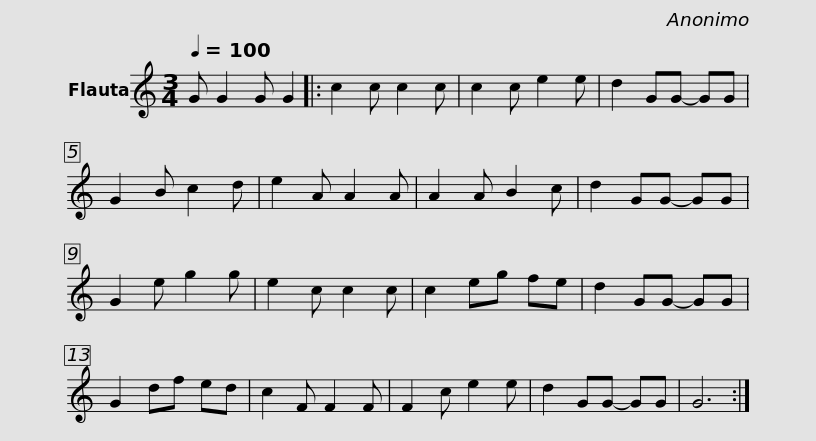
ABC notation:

X:1
L:1/8
Q:1/4=100
M:3/4
I:linebreak $
K:C
V:1 treble
V:1
 G G2 G G2 |: c2 c c2 c | c2 c e2 e | d2 GG- GG | G2 B c2 d |$ %5
 e2 A A2 A | A2 A B2 c | d2 GG- GG | G2 e g2 g | e2 c c2 c |$ %10
 c2 eg fe | d2 GG- GG | G2 df ed | c2 F F2 F | F2 c e2 e |$ %15
 d2 GG- GG | G6 :| %17
